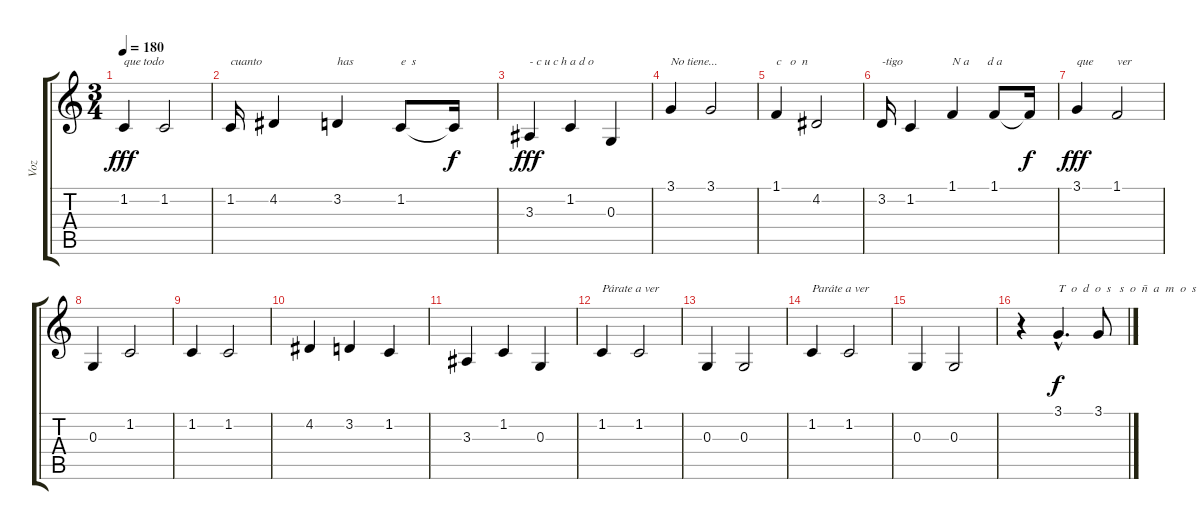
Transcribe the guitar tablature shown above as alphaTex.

\track ("Voz" "Voz") {instrument pad4choir}
\staff {score tabs}
\tuning (E4 B3 G3 D3 A2 E2) {hide}
\ts (3 4)
\tempo 180
\clef g2
\ks c
1.2.4{txt "que todo" dy fff} 1.2.2 |
1.2.16{txt "cuanto"} 4.2.4 3.2.4{txt "has"} 1.2.8{txt "e  s  "} 1.2{t}.16{dy f} |
3.3.4{txt "- c u c h a d o" dy fff} 1.2.4 0.3.4 |
3.1.4{txt "No tiene..."} 3.1.2 |
1.1.4{txt "c   o  n"} 4.2.2 |
3.2.16{txt "-tigo"} 1.2.4 1.1.4{txt "N a      d a"} 1.1.8 1.1{t}.16{dy f} |
3.1.4{txt "que" dy fff} 1.1.2{txt "ver"} |
0.3.4 1.2.2 |
1.2.4 1.2.2 |
4.2.4 3.2.4 1.2.4 |
3.3.4 1.2.4 0.3.4 |
1.2.4{txt "Párate a ver"} 1.2.2 |
0.3.4 0.3.2 |
1.2.4{txt "Paráte a ver"} 1.2.2 |
0.3.4 0.3.2 |
r.4 3.1{hac}.4{d txt "T  o  d  o  s   s  o  ñ  a  m  o  s" dy f} 3.1.8
